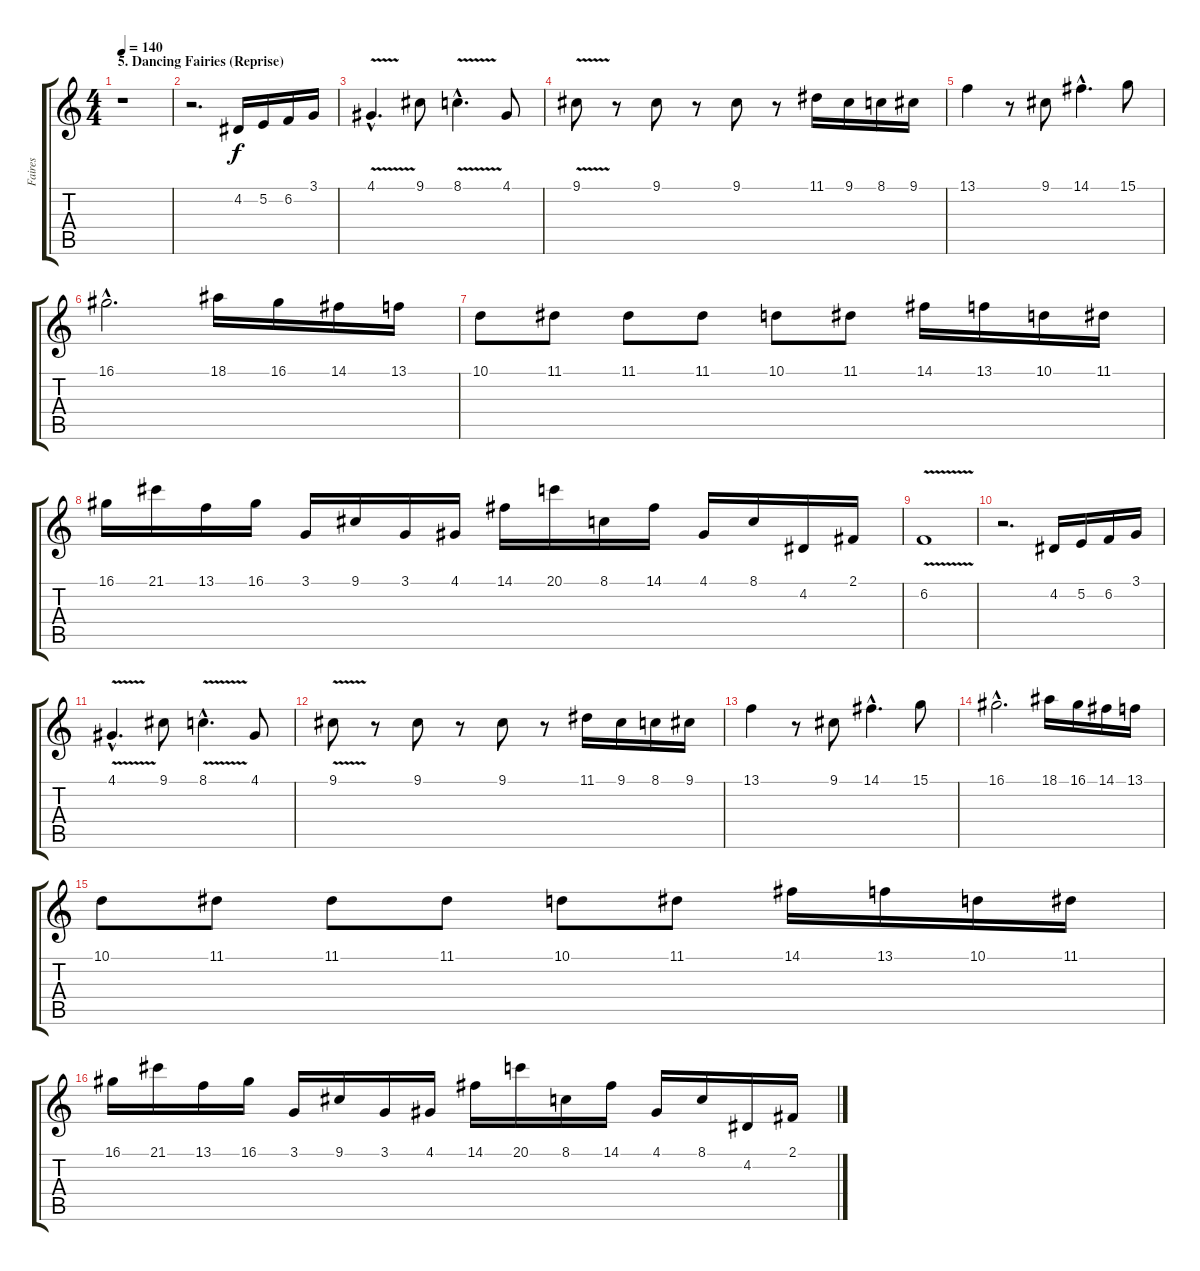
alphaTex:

\track ("Faires" "Faires") {instrument pizzicatostrings}
\staff {score tabs}
\tuning (E4 B3 G3 D3 A2 E2) {hide}
\ts (4 4)
\section ("" "5. Dancing Fairies (Reprise)")
\tempo 140
\clef g2
\ks c
r.1{dy f} |
r.2{d} 4.2.16{instrument violin} 5.2.16 6.2.16 3.1.16 |
4.1{v hac}.4{d} 9.1.8 8.1{v hac}.4{d} 4.1.8 |
9.1{v}.8 r.8 9.1.8 r.8 9.1.8 r.8 11.1.16 9.1.16 8.1.16 9.1.16 |
13.1.4 r.8 9.1.8 14.1{hac}.4{d} 15.1.8 |
16.1{hac}.2{d} 18.1.16 16.1.16 14.1.16 13.1.16 |
10.1.8 11.1.8 11.1.8 11.1.8 10.1.8 11.1.8 14.1.16 13.1.16 10.1.16 11.1.16 |
16.1.16 21.1.16 13.1.16 16.1.16 3.1.16 9.1.16 3.1.16 4.1.16 14.1.16 20.1.16 8.1.16 14.1.16 4.1.16 8.1.16 4.2.16 2.1.16 |
6.2{v}.1 |
r.2{d} 4.2.16{instrument violin} 5.2.16 6.2.16 3.1.16 |
4.1{v hac}.4{d} 9.1.8 8.1{v hac}.4{d} 4.1.8 |
9.1{v}.8 r.8 9.1.8 r.8 9.1.8 r.8 11.1.16 9.1.16 8.1.16 9.1.16 |
13.1.4 r.8 9.1.8 14.1{hac}.4{d} 15.1.8 |
16.1{hac}.2{d} 18.1.16 16.1.16 14.1.16 13.1.16 |
10.1.8 11.1.8 11.1.8 11.1.8 10.1.8 11.1.8 14.1.16 13.1.16 10.1.16 11.1.16 |
16.1.16 21.1.16 13.1.16 16.1.16 3.1.16 9.1.16 3.1.16 4.1.16 14.1.16 20.1.16 8.1.16 14.1.16 4.1.16 8.1.16 4.2.16 2.1.16
